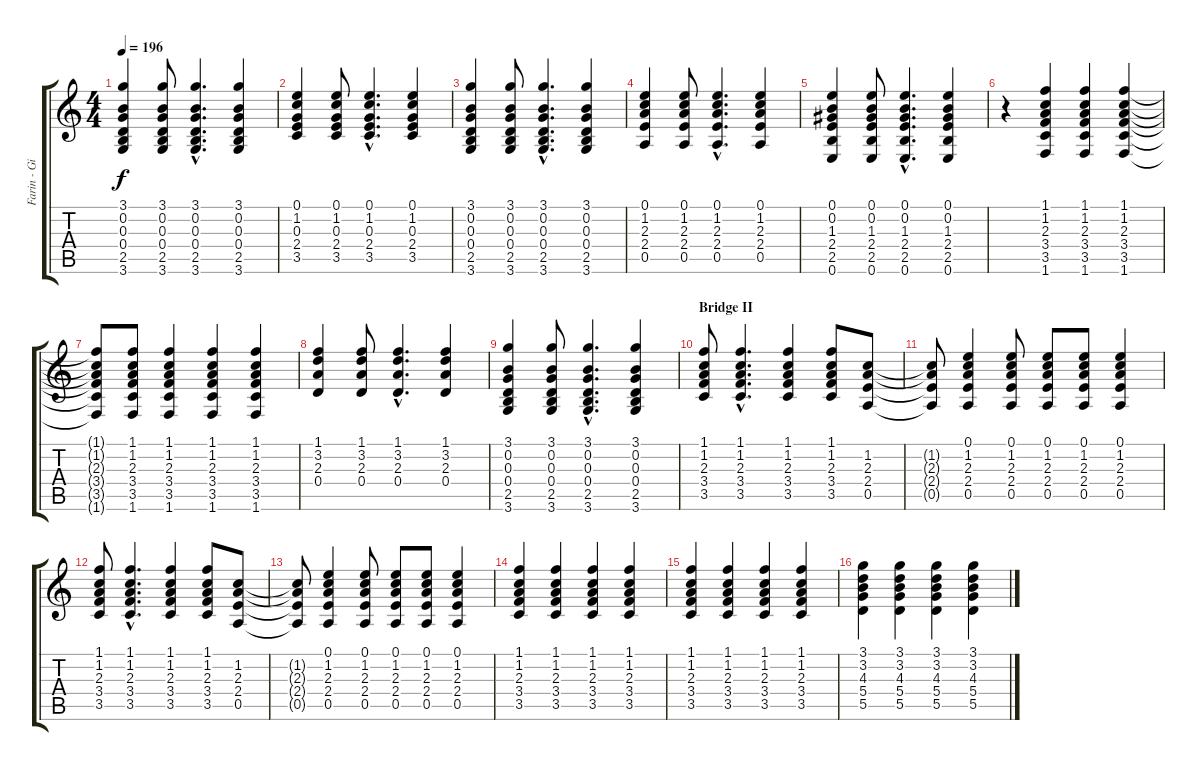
\track ("Farin - Gitarre 2" "Farin - Gi") {instrument distortionguitar}
\staff {score tabs}
\tuning (E4 B3 G3 D3 A2 E2) {hide}
\ts (4 4)
\tempo 196
\clef g2
\ks c
(3.1 0.2 0.3 0.4 2.5 3.6).4{dy f} (3.1 0.2 0.3 0.4 2.5 3.6).8 (3.1{hac} 0.2{hac} 0.3{hac} 0.4{hac} 2.5{hac} 3.6{hac}).4{d} (3.1 0.2 0.3 0.4 2.5 3.6).4 |
(0.1 1.2 0.3 2.4 3.5).4 (0.1 1.2 0.3 2.4 3.5).8 (0.1{hac} 1.2{hac} 0.3{hac} 2.4{hac} 3.5{hac}).4{d} (0.1 1.2 0.3 2.4 3.5).4 |
(3.1 0.2 0.3 0.4 2.5 3.6).4 (3.1 0.2 0.3 0.4 2.5 3.6).8 (3.1{hac} 0.2{hac} 0.3{hac} 0.4{hac} 2.5{hac} 3.6{hac}).4{d} (3.1 0.2 0.3 0.4 2.5 3.6).4 |
(0.1 1.2 2.3 2.4 0.5).4 (0.1 1.2 2.3 2.4 0.5).8 (0.1{hac} 1.2{hac} 2.3{hac} 2.4{hac} 0.5{hac}).4{d} (0.1 1.2 2.3 2.4 0.5).4 |
(0.1 0.2 1.3 2.4 2.5 0.6).4 (0.1 0.2 1.3 2.4 2.5 0.6).8 (0.1{hac} 0.2{hac} 1.3{hac} 2.4{hac} 2.5{hac} 0.6{hac}).4{d} (0.1 0.2 1.3 2.4 2.5 0.6).4 |
r.4 (1.1 1.2 2.3 3.4 3.5 1.6).4 (1.1 1.2 2.3 3.4 3.5 1.6).4 (1.1 1.2 2.3 3.4 3.5 1.6).4 |
(1.1{t} 1.2{t} 2.3{t} 3.4{t} 3.5{t} 1.6{t}).8 (1.1 1.2 2.3 3.4 3.5 1.6).8 (1.1 1.2 2.3 3.4 3.5 1.6).4 (1.1 1.2 2.3 3.4 3.5 1.6).4 (1.1 1.2 2.3 3.4 3.5 1.6).4 |
(1.1 3.2 2.3 0.4).4 (1.1 3.2 2.3 0.4).8 (1.1{hac} 3.2{hac} 2.3{hac} 0.4{hac}).4{d} (1.1 3.2 2.3 0.4).4 |
(3.1 0.2 0.3 0.4 2.5 3.6).4 (3.1 0.2 0.3 0.4 2.5 3.6).8 (3.1{hac} 0.2{hac} 0.3{hac} 0.4{hac} 2.5{hac} 3.6{hac}).4{d} (3.1 0.2 0.3 0.4 2.5 3.6).4 |
\section ("" "Bridge II")
(1.1 1.2 2.3 3.4 3.5).8 (1.1{hac} 1.2{hac} 2.3{hac} 3.4{hac} 3.5{hac}).4{d} (1.1 1.2 2.3 3.4 3.5).4 (1.1 1.2 2.3 3.4 3.5).8 (1.2 2.3 2.4 0.5).8 |
(1.2{t} 2.3{t} 2.4{t} 0.5{t}).8 (0.1 1.2 2.3 2.4 0.5).4 (0.1 1.2 2.3 2.4 0.5).8 (0.1 1.2 2.3 2.4 0.5).8 (0.1 1.2 2.3 2.4 0.5).8 (0.1 1.2 2.3 2.4 0.5).4 |
(1.1 1.2 2.3 3.4 3.5).8 (1.1{hac} 1.2{hac} 2.3{hac} 3.4{hac} 3.5{hac}).4{d} (1.1 1.2 2.3 3.4 3.5).4 (1.1 1.2 2.3 3.4 3.5).8 (1.2 2.3 2.4 0.5).8 |
(1.2{t} 2.3{t} 2.4{t} 0.5{t}).8 (0.1 1.2 2.3 2.4 0.5).4 (0.1 1.2 2.3 2.4 0.5).8 (0.1 1.2 2.3 2.4 0.5).8 (0.1 1.2 2.3 2.4 0.5).8 (0.1 1.2 2.3 2.4 0.5).4 |
(1.1 1.2 2.3 3.4 3.5).4 (1.1 1.2 2.3 3.4 3.5).4 (1.1 1.2 2.3 3.4 3.5).4 (1.1 1.2 2.3 3.4 3.5).4 |
(1.1 1.2 2.3 3.4 3.5).4 (1.1 1.2 2.3 3.4 3.5).4 (1.1 1.2 2.3 3.4 3.5).4 (1.1 1.2 2.3 3.4 3.5).4 |
(3.1 3.2 4.3 5.4 5.5).4 (3.1 3.2 4.3 5.4 5.5).4 (3.1 3.2 4.3 5.4 5.5).4 (3.1 3.2 4.3 5.4 5.5).4
